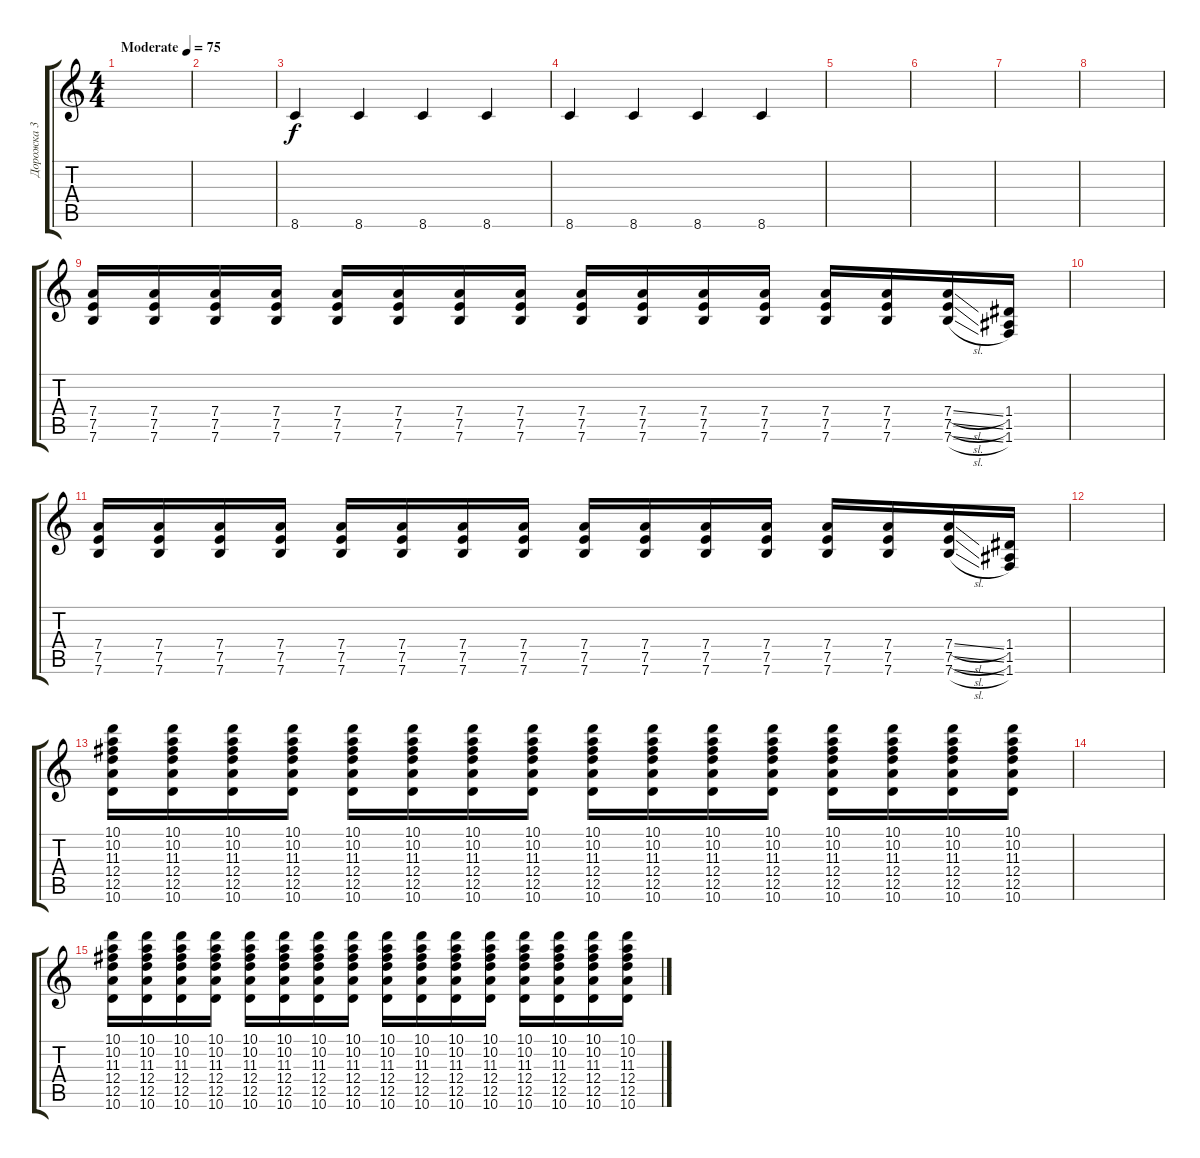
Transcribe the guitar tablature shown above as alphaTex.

\track ("Дорожка 3" "Дорожка 3") {instrument overdrivenguitar}
\staff {score tabs}
\tuning (E4 B3 G3 D3 A2 E2) {hide}
\ts (4 4)
\tempo (75 "Moderate")
\clef g2
\ks c
|
|
8.6.4 8.6.4 8.6.4 8.6.4 |
8.6.4 8.6.4 8.6.4 8.6.4 |
|
|
|
|
(7.4 7.5 7.6).16 (7.4 7.5 7.6).16 (7.4 7.5 7.6).16 (7.4 7.5 7.6).16 (7.4 7.5 7.6).16 (7.4 7.5 7.6).16 (7.4 7.5 7.6).16 (7.4 7.5 7.6).16 (7.4 7.5 7.6).16 (7.4 7.5 7.6).16 (7.4 7.5 7.6).16 (7.4 7.5 7.6).16 (7.4 7.5 7.6).16 (7.4 7.5 7.6).16 (7.4{sl} 7.5{sl} 7.6{sl}).16 (1.4 1.5 1.6).16 |
|
(7.4 7.5 7.6).16 (7.4 7.5 7.6).16 (7.4 7.5 7.6).16 (7.4 7.5 7.6).16 (7.4 7.5 7.6).16 (7.4 7.5 7.6).16 (7.4 7.5 7.6).16 (7.4 7.5 7.6).16 (7.4 7.5 7.6).16 (7.4 7.5 7.6).16 (7.4 7.5 7.6).16 (7.4 7.5 7.6).16 (7.4 7.5 7.6).16 (7.4 7.5 7.6).16 (7.4{sl} 7.5{sl} 7.6{sl}).16 (1.4 1.5 1.6).16 |
|
(10.1 10.2 11.3 12.4 12.5 10.6).16 (10.1 10.2 11.3 12.4 12.5 10.6).16 (10.1 10.2 11.3 12.4 12.5 10.6).16 (10.1 10.2 11.3 12.4 12.5 10.6).16 (10.1 10.2 11.3 12.4 12.5 10.6).16 (10.1 10.2 11.3 12.4 12.5 10.6).16 (10.1 10.2 11.3 12.4 12.5 10.6).16 (10.1 10.2 11.3 12.4 12.5 10.6).16 (10.1 10.2 11.3 12.4 12.5 10.6).16 (10.1 10.2 11.3 12.4 12.5 10.6).16 (10.1 10.2 11.3 12.4 12.5 10.6).16 (10.1 10.2 11.3 12.4 12.5 10.6).16 (10.1 10.2 11.3 12.4 12.5 10.6).16 (10.1 10.2 11.3 12.4 12.5 10.6).16 (10.1 10.2 11.3 12.4 12.5 10.6).16 (10.1 10.2 11.3 12.4 12.5 10.6).16 |
|
(10.1 10.2 11.3 12.4 12.5 10.6).16 (10.1 10.2 11.3 12.4 12.5 10.6).16 (10.1 10.2 11.3 12.4 12.5 10.6).16 (10.1 10.2 11.3 12.4 12.5 10.6).16 (10.1 10.2 11.3 12.4 12.5 10.6).16 (10.1 10.2 11.3 12.4 12.5 10.6).16 (10.1 10.2 11.3 12.4 12.5 10.6).16 (10.1 10.2 11.3 12.4 12.5 10.6).16 (10.1 10.2 11.3 12.4 12.5 10.6).16 (10.1 10.2 11.3 12.4 12.5 10.6).16 (10.1 10.2 11.3 12.4 12.5 10.6).16 (10.1 10.2 11.3 12.4 12.5 10.6).16 (10.1 10.2 11.3 12.4 12.5 10.6).16 (10.1 10.2 11.3 12.4 12.5 10.6).16 (10.1 10.2 11.3 12.4 12.5 10.6).16 (10.1 10.2 11.3 12.4 12.5 10.6).16
